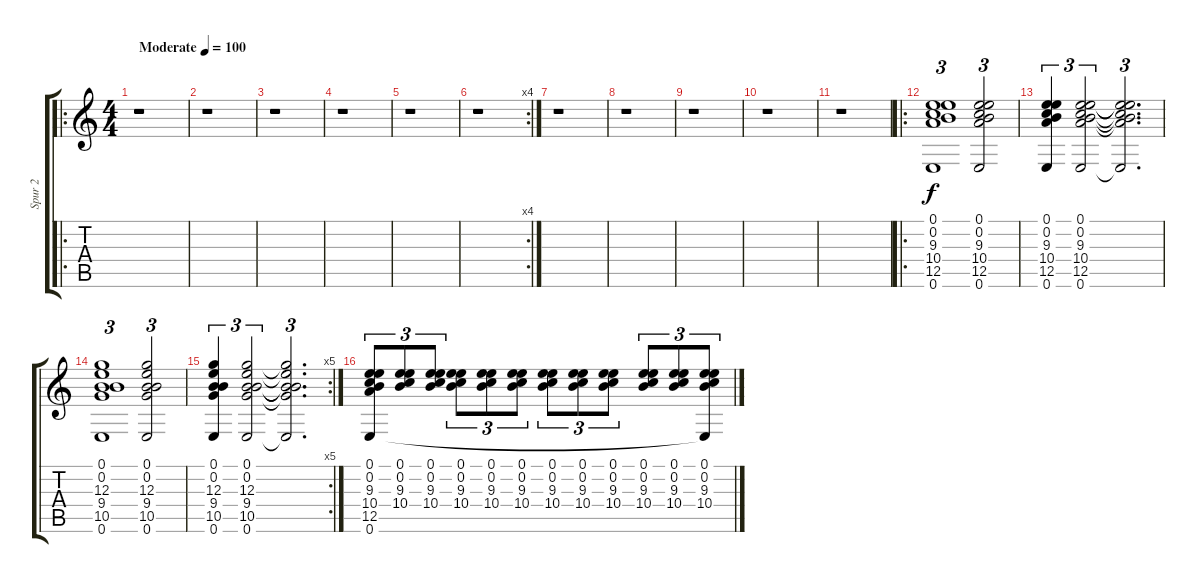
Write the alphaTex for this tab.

\track ("Spur 2" "Spur 2") {instrument distortionguitar}
\staff {score tabs}
\tuning (E4 B3 G3 D3 A2 E2) {hide}
\ro
\ts (4 4)
\tempo (100 "Moderate")
\clef g2
\ks c
r.1{dy f instrument distortionguitar} |
r.1 |
r.1 |
r.1 |
r.1 |
\rc 4
r.1 |
r.1 |
r.1 |
r.1 |
r.1 |
r.1 |
\ro
(0.1 0.2 9.3 10.4 12.5 0.6).1{tu (3 2)} (0.1 0.2 9.3 10.4 12.5 0.6).2{tu (3 2)} |
(0.1 0.2 9.3 10.4 12.5 0.6).4{tu (3 2)} (0.1 0.2 9.3 10.4 12.5 0.6).2{tu (3 2)} (0.1{t} 0.2{t} 9.3{t} 10.4{t} 12.5{t} 0.6{t}).2{d tu (3 2)} |
(0.1 0.2 12.3 9.4 10.5 0.6).1{tu (3 2)} (0.1 0.2 12.3 9.4 10.5 0.6).2{tu (3 2)} |
\rc 5
(0.1 0.2 12.3 9.4 10.5 0.6).4{tu (3 2)} (0.1 0.2 12.3 9.4 10.5 0.6).2{tu (3 2)} (0.1{t} 0.2{t} 12.3{t} 9.4{t} 10.5{t} 0.6{t}).2{d tu (3 2)} |
(0.1 0.2 9.3 10.4 12.5 0.6).8{tu (3 2)} (0.1 0.2 9.3 10.4).8{tu (3 2)} (0.1 0.2 9.3 10.4).8{tu (3 2)} (0.1 0.2 9.3 10.4).8{tu (3 2)} (0.1 0.2 9.3 10.4).8{tu (3 2)} (0.1 0.2 9.3 10.4).8{tu (3 2)} (0.1 0.2 9.3 10.4).8{tu (3 2)} (0.1 0.2 9.3 10.4).8{tu (3 2)} (0.1 0.2 9.3 10.4).8{tu (3 2)} (0.1 0.2 9.3 10.4).8{tu (3 2)} (0.1 0.2 9.3 10.4).8{tu (3 2)} (0.1 0.2 9.3 10.4 0.6{t}).8{tu (3 2)}
